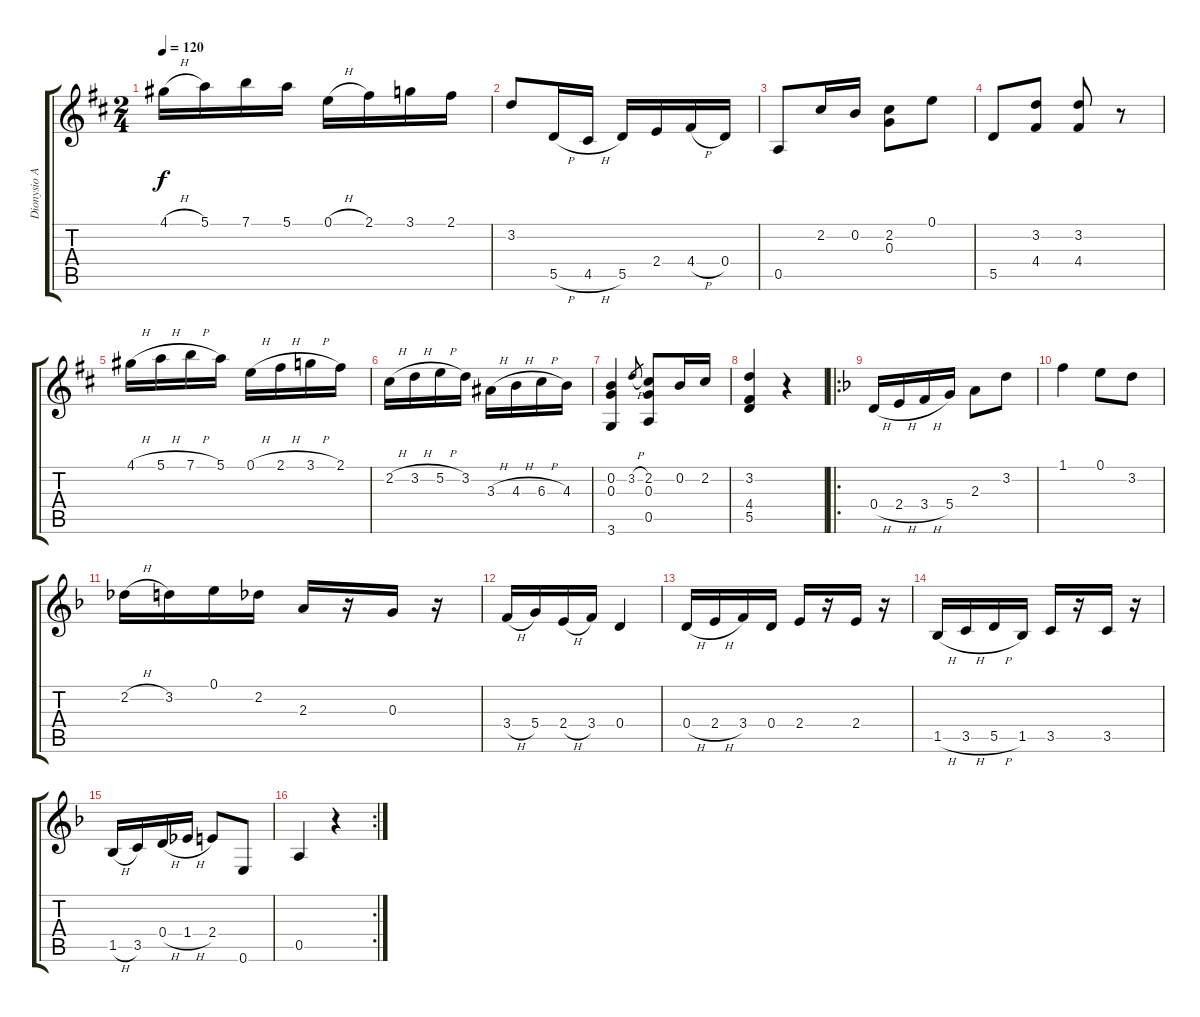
\track ("Dionysio Aguado" "Dionysio A") {instrument acousticguitarnylon}
\staff {score tabs}
\tuning (E4 B3 G3 D3 A2 E2) {hide}
\ts (2 4)
\tempo 120
\clef g2
\ks d
4.1{h}.16{dy f} 5.1.16 7.1.16 5.1.16 0.1{h}.16 2.1.16 3.1.16 2.1.16 |
3.2.8 5.5{h}.16 4.5{h}.16 5.5.16 2.4.16 4.4{h}.16 0.4.16 |
0.5.8 2.2.16 0.2.16 (2.2 0.3).8 0.1.8 |
5.5.8 (3.2 4.4).8 (3.2 4.4).8 r.8 |
4.1{h}.16 5.1{h}.16 7.1{h}.16 5.1.16 0.1{h}.16 2.1{h}.16 3.1{h}.16 2.1.16 |
2.2{h}.16 3.2{h}.16 5.2{h}.16 3.2.16 3.3{h}.16 4.3{h}.16 6.3{h}.16 4.3.16 |
(0.2 0.3 3.6).4 3.2{h}.8{gr} (2.2 0.3 0.5).8 0.2.16 2.2.16 |
(3.2 4.4 5.5).4 r.4 |
\ro
\ks f
0.4{h}.16 2.4{h}.16 3.4{h}.16 5.4.16 2.3.8 3.2.8 |
1.1.4 0.1.8 3.2.8 |
2.2{h}.16 3.2.16 0.1.16 2.2.16 2.3.16 r.16 0.3.16 r.16 |
3.4{h}.16 5.4.16 2.4{h}.16 3.4.16 0.4.4 |
0.4{h}.16 2.4{h}.16 3.4.16 0.4.16 2.4.16 r.16 2.4.16 r.16 |
1.5{h}.16 3.5{h}.16 5.5{h}.16 1.5.16 3.5.16 r.16 3.5.16 r.16 |
1.5{h}.16 3.5.16 0.4{h}.16 1.4{h}.16 2.4.8 0.6.8 |
\rc 2
0.5.4 r.4
